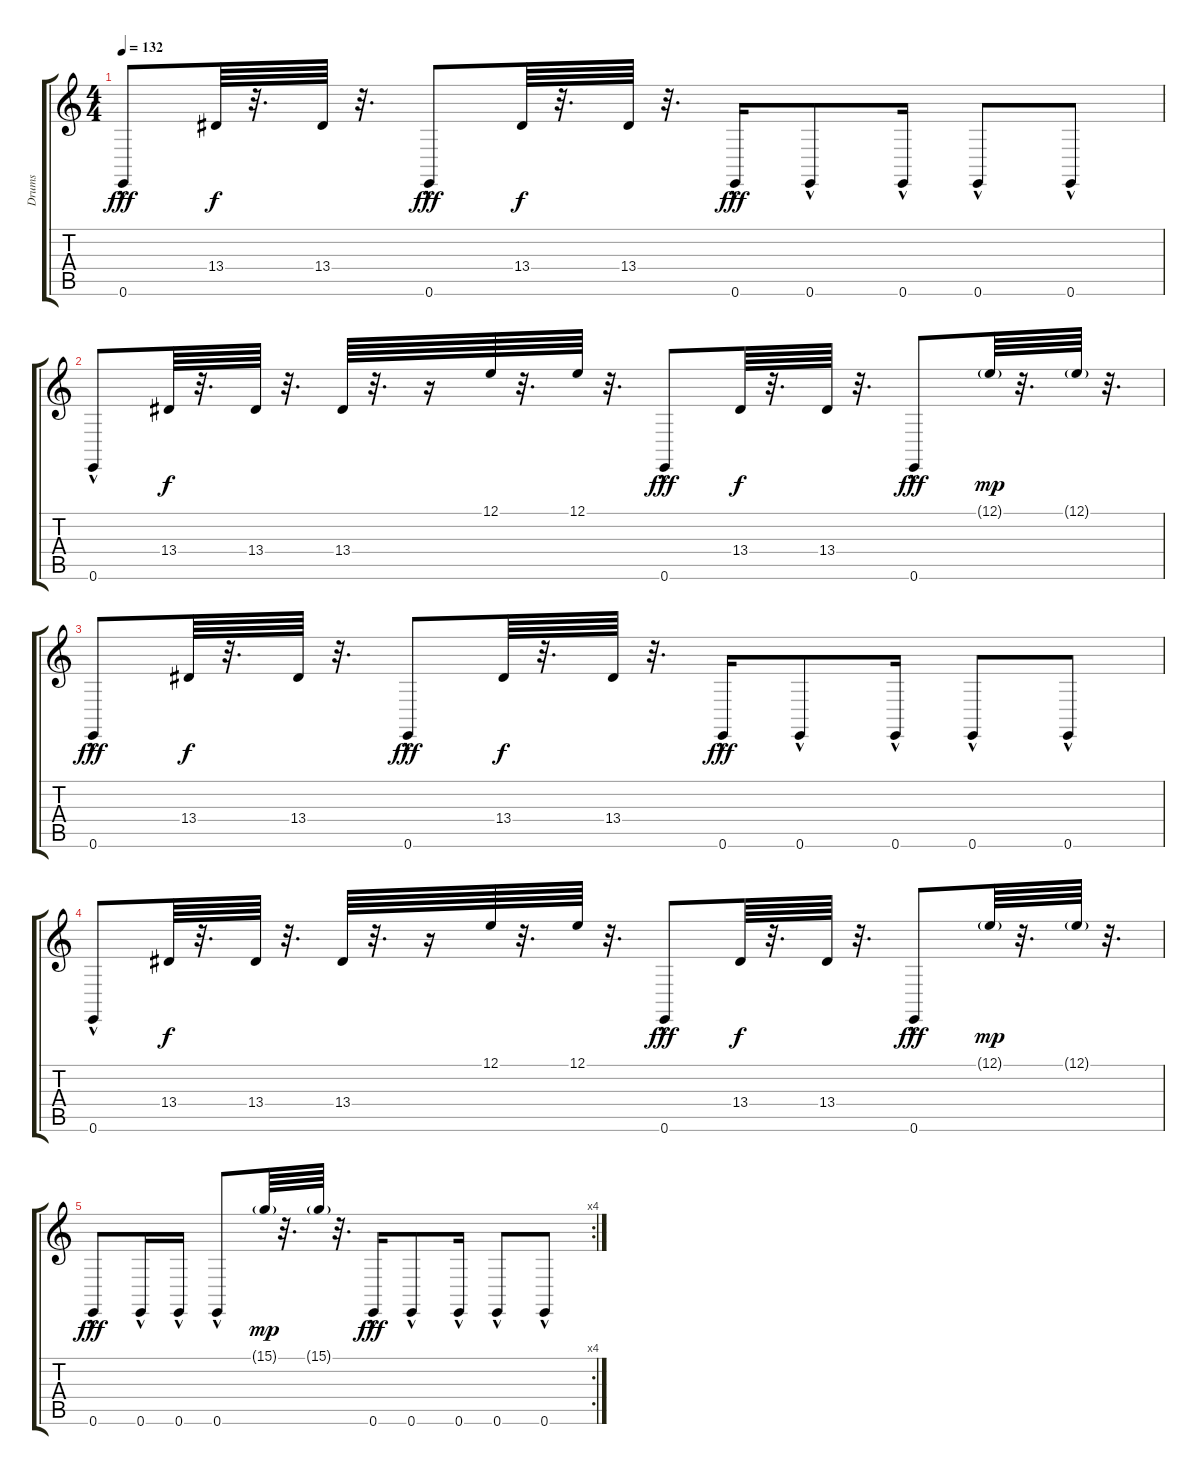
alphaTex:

\track ("Drums" "Drums") {instrument taikodrum}
\staff {score tabs}
\tuning (E4 B3 G3 D3 A2 E2) {hide}
\ts (4 4)
\tempo 132
\clef g2
\ks c
0.6{hac}.8{dy fff} 13.4.64{dy f} r.32{d} 13.4.64 r.32{d} 0.6{hac}.8{dy fff} 13.4.64{dy f} r.32{d} 13.4.64 r.32{d} 0.6{hac}.16{dy fff} 0.6{hac}.8 0.6{hac}.16 0.6{hac}.8 0.6{hac}.8 |
0.6{hac}.8 13.4.64{dy f} r.32{d} 13.4.64 r.32{d} 13.4.64 r.32{d} r.16 12.1.64 r.32{d} 12.1.64 r.32{d} 0.6{hac}.8{dy fff} 13.4.64{dy f} r.32{d} 13.4.64 r.32{d} 0.6{hac}.8{dy fff} 12.1{g}.64{dy mp} r.32{d} 12.1{g}.64 r.32{d} |
0.6{hac}.8{dy fff} 13.4.64{dy f} r.32{d} 13.4.64 r.32{d} 0.6{hac}.8{dy fff} 13.4.64{dy f} r.32{d} 13.4.64 r.32{d} 0.6{hac}.16{dy fff} 0.6{hac}.8 0.6{hac}.16 0.6{hac}.8 0.6{hac}.8 |
0.6{hac}.8 13.4.64{dy f} r.32{d} 13.4.64 r.32{d} 13.4.64 r.32{d} r.16 12.1.64 r.32{d} 12.1.64 r.32{d} 0.6{hac}.8{dy fff} 13.4.64{dy f} r.32{d} 13.4.64 r.32{d} 0.6{hac}.8{dy fff} 12.1{g}.64{dy mp} r.32{d} 12.1{g}.64 r.32{d} |
\rc 4
0.6{hac}.8{dy fff} 0.6{hac}.16 0.6{hac}.16 0.6{hac}.8 15.1{g}.64{dy mp} r.32{d} 15.1{g}.64 r.32{d} 0.6{hac}.16{dy fff} 0.6{hac}.8 0.6{hac}.16 0.6{hac}.8 0.6{hac}.8
